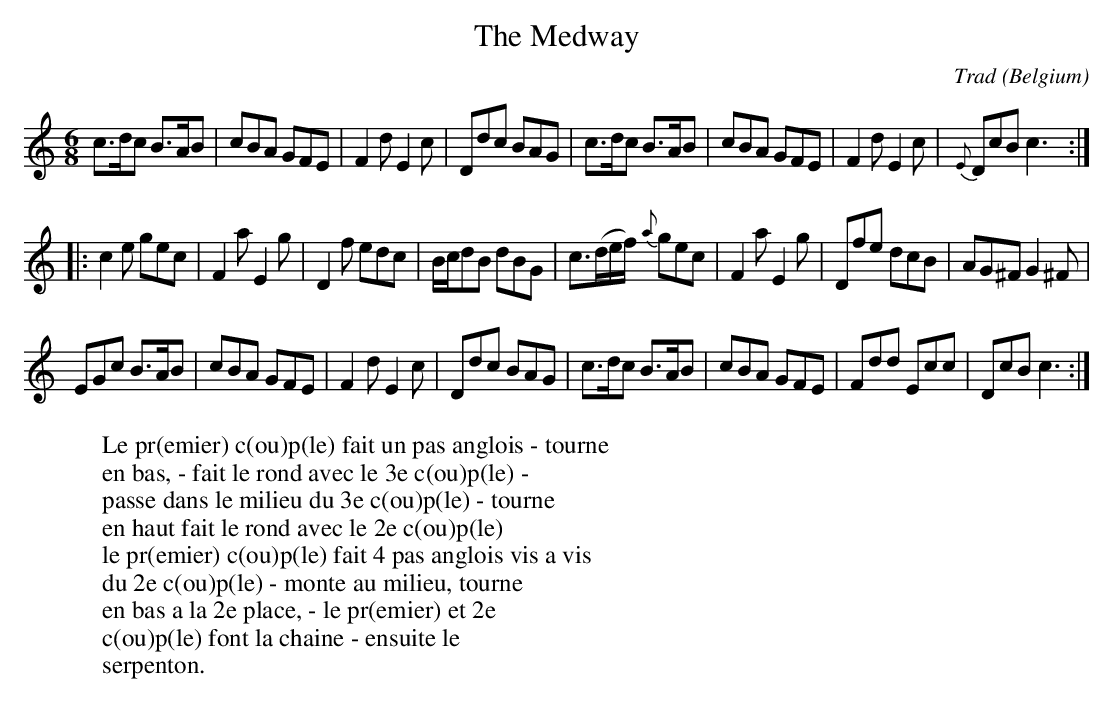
X:1
T:The Medway
C:Trad
O:Belgium
M:6/8
L:1/8
K:Cmaj
c>dc B>AB|cBA GFE|F2d E2c|Ddc BAG|c>dc B>AB|cBA GFE|F2d E2c|{E}DcB c3:|
|:c2e gec|F2a E2g|D2f edc|B/2c/2dB dBG|c>(de/f/) {a}gec|F2a E2g|Dfe dcB|AG^F G2^F|
EGc B>AB|cBA GFE|F2d E2c|Ddc BAG|c>dc B>AB|cBA GFE|Fdd Ecc|DcB c3:|]
W:Le pr(emier) c(ou)p(le) fait un pas anglois - tourne
W:en bas, - fait le rond avec le 3e c(ou)p(le) -
W:passe dans le milieu du 3e c(ou)p(le) - tourne
W:en haut fait le rond avec le 2e c(ou)p(le)
W:le pr(emier) c(ou)p(le) fait 4 pas anglois vis a vis
W:du 2e c(ou)p(le) - monte au milieu, tourne
W:en bas a la 2e place, - le pr(emier) et 2e
W:c(ou)p(le) font la chaine - ensuite le
W:serpenton.
